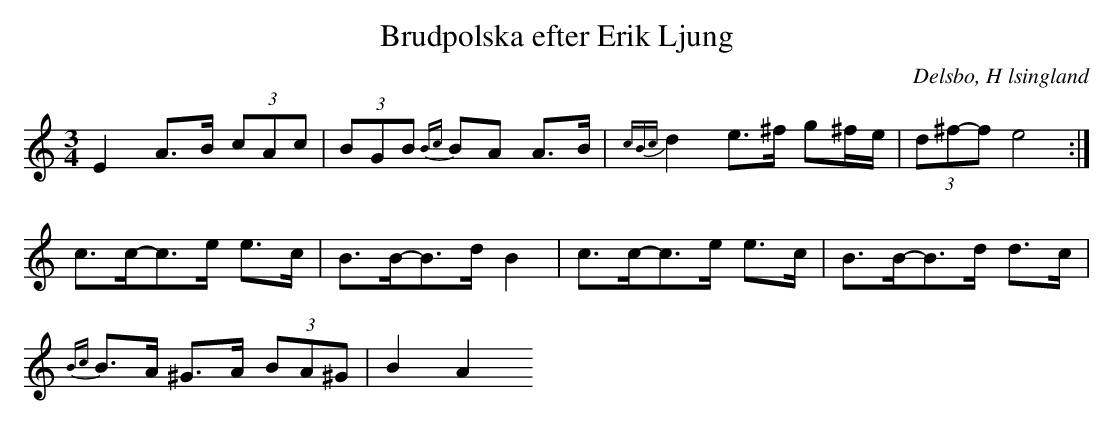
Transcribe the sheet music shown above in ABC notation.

X:1
T: Brudpolska efter Erik Ljung
O: Delsbo, H lsingland
M: 3/4
L: 1/8
K: Am
E2 A>B (3cAc| (3BGB {Bc}BA A>B|{cBc}d2 e>^f g^f/e/|(3d^f-f e4 :|
c>c-c>e e>c|B>B-B>d B2|c>c-c>e e>c|B>B-B>d d>c|
{Bc}B>A ^G>A (3BA^G|(3B2A2
